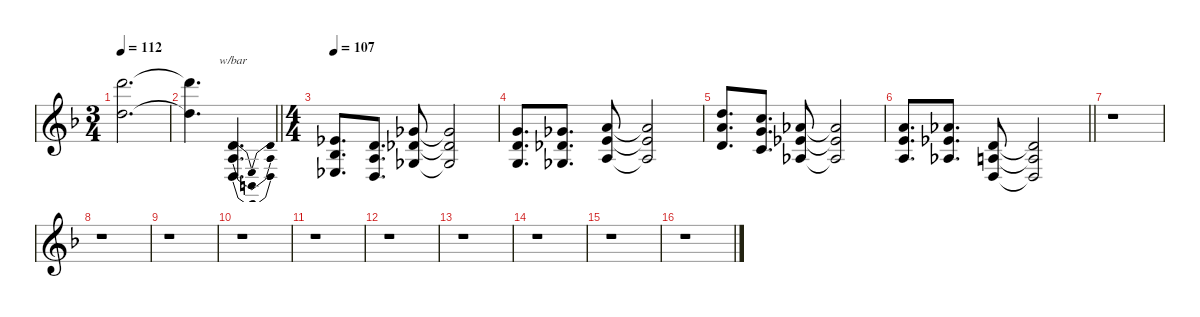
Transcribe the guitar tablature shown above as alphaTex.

\hideDynamics
\bracketExtendMode nobrackets
\singleTrackTrackNamePolicy hidden
\multiTrackTrackNamePolicy hidden
\firstSystemTrackNameMode fullname
\firstSystemTrackNameOrientation horizontal
\otherSystemsTrackNameOrientation horizontal
\track ("Keyboards" "S-Gt") {defaultSystemsLayout 8 instrument stringensemble1}
\staff {score}
\tuning (E4 B3 G3 D3 A2 D2)
\displaytranspose 12
\ts (3 4)
\tempo 112
\clef g2
\ks dminor
(10.1{t acc forcenatural} 7.3{t acc forcenatural}).2{d dy f beam Down} |
\barLineRight lightlight
(10.1{t acc forcenatural} 7.3{t acc forcenatural}).4{d instrument reedorgan beam Down} (0.4{acc forcenatural} 0.5{acc forcenatural} 0.6{acc forcenatural}).4{d tbe (dip default 0 0 30 -20 60 0) beam Up} |
\ts (4 4)
\beaming (8 2 2 2 2)
\tempo 107
(1.4{acc b} 1.5{acc b} 1.6{acc b}).8{d beam Up} (0.4{acc forcenatural} 0.5{acc forcenatural} 0.6{acc forcenatural}).8{d beam Up} (4.4{acc b} 4.5{acc b} 4.6{acc b}).8{beam Up} (4.4{t acc b} 4.5{t acc b} 4.6{t acc b}).2{beam Up} |
(5.4{acc forcenatural} 5.5{acc forcenatural} 5.6{acc forcenatural}).8{d beam Up} (4.4{acc b} 4.5{acc b} 4.6{acc b}).8{d beam Up} (7.4{acc forcenatural} 7.5{acc forcenatural} 7.6{acc forcenatural}).8{beam Up} (7.4{t acc forcenatural} 7.5{t acc forcenatural} 7.6{t acc forcenatural}).2{beam Up} |
(12.4{acc forcenatural} 12.5{acc forcenatural} 12.6{acc forcenatural}).8{d beam Up} (10.4{acc forcenatural} 10.5{acc forcenatural} 10.6{acc forcenatural}).8{d beam Up} (6.4{acc b} 6.5{acc b} 6.6{acc b}).8{beam Up} (6.4{t acc b} 6.5{t acc b} 6.6{t acc b}).2{beam Up} |
\barLineRight lightlight
(7.4{acc forcenatural} 7.5{acc forcenatural} 7.6{acc forcenatural}).8{d beam Up} (6.4{acc b} 6.5{acc b} 6.6{acc b}).8{d beam Up} (0.4{acc forcenatural} 0.5{acc forcenatural} 0.6{acc forcenatural}).8{beam Up} (0.4{t acc forcenatural} 0.5{t acc forcenatural} 0.6{t acc forcenatural}).2{beam Up} |
r.1{beam Down} |
r.1{beam Down} |
r.1{beam Down} |
r.1{beam Down} |
r.1{beam Down} |
r.1{beam Down} |
r.1{beam Down} |
r.1{beam Down} |
r.1{beam Down} |
r.1{beam Down}
